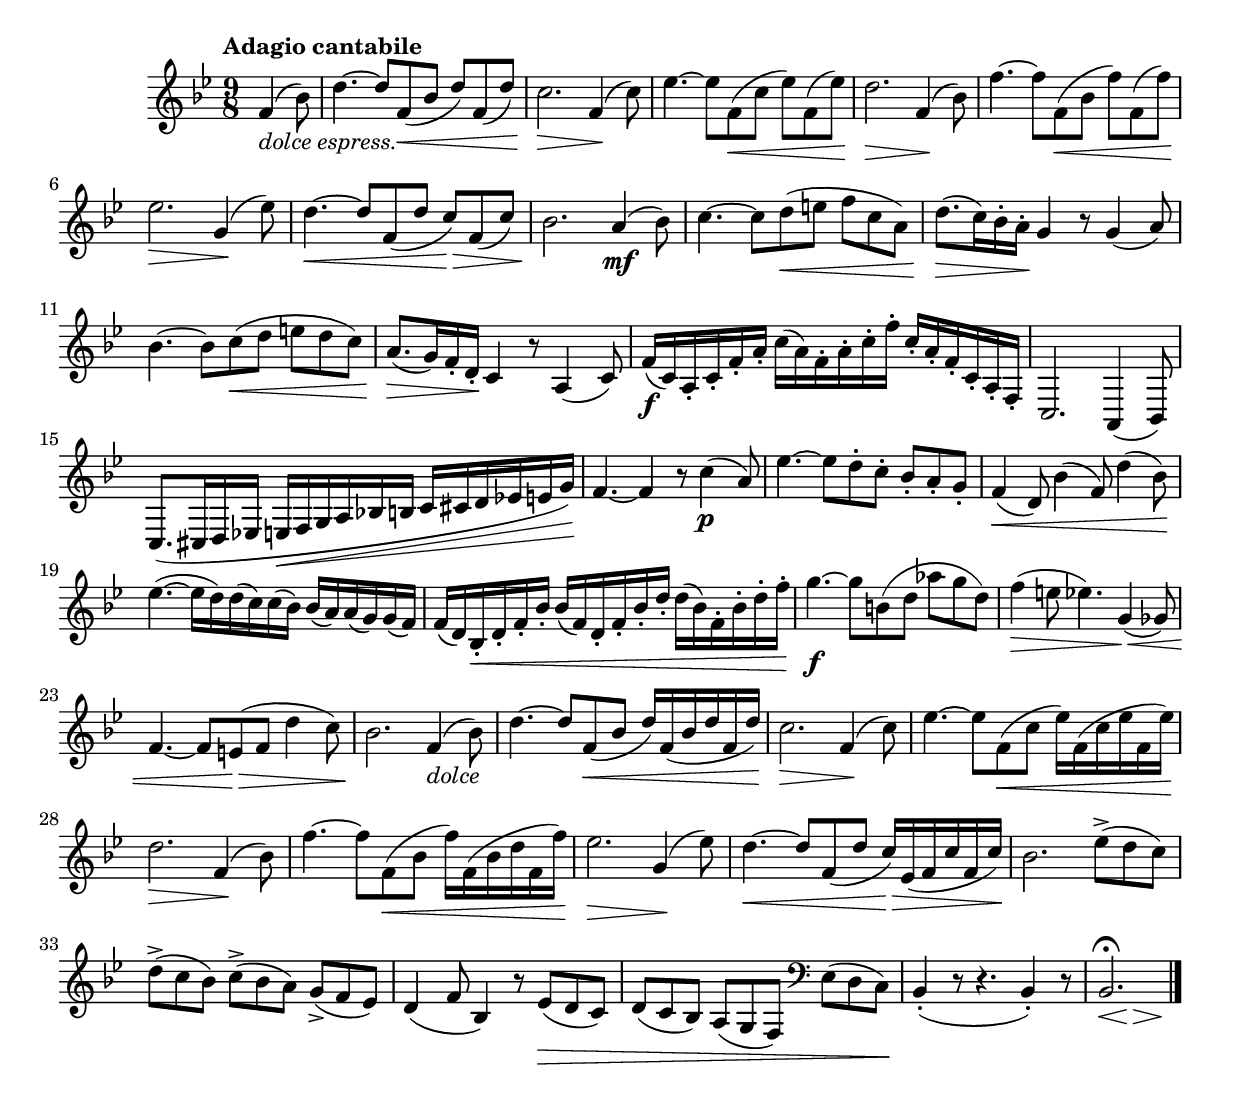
\version "2.22.0"

\include "settings.ily"

\language "english"

\relative {
  \transposition f

  \tempo "Adagio cantabile"

  \key b-flat \major
  \time 9/8

  \partial 4. { f'4_\markup { \italic "dolce espress." }( b-flat8) } |
  d4.~8 f,8( \< b-flat d) f,( d') |
  c2. \> f,4( \! c'8) |
  e-flat4.~8 f,8( \< c' e-flat) f,( e-flat') |
  d2. \> f,4( \! b-flat8) |
  f'4.~8 f,8( \< b-flat f') f,( f') |
  e-flat2. \> g,4( \! e-flat'8) |
  d4.~ \< d8 f,8( d' c) \> f,( c') |
  b-flat2. \! a4( \mf b-flat8) |

  c4.~8 d( \< e f c a) |
  d8.( \> c16) b-flat-. a-. \! g4 r8 g4( a8) |
  b-flat4.~8 c( \< d e d c) |
  a8.( \> g16) f-. d-. \! c4 r8 a4( c8) |
  f16( \f c) a-. c-. f-. a-. c( a) f-. a-. c-. f-. c-. a-. f-. c-. a-. f-. |
  c2. a4( b-flat8) |
  c8.( c-sharp16 d e-flat! e \tweak rotation #'(7 0 0) \< f g a b-flat! b c c-sharp d e-flat! e g) \! |
  f4.~4 r8 c'4( \p a8) |
  e-flat'4.~8 d-. c-. b-flat-. a-. g-. |
  f4( \< d8) b-flat'4( f8) d'4( b-flat8) \! |
  e-flat4.~( e-flat16 d) d( c) c( b-flat) b-flat( a) a( g) g( f) |
  f16( d) b-flat-. \< d-. f-. b-flat-. b-flat( f) d-. f-. b-flat-. d-. d( b-flat) f-. b-flat-. d-. f-. |
  g4.~ \f g8 b,( d a-flat' g d) |
  f4( \> e8 e-flat4.) g,4( \< g-flat8) |
  f4.~ f8 e( \> f d'4 c8) |
  b-flat2. \! f4_\markup { \italic "dolce" }( b-flat8) |

  d4.~8 f,8( \< b-flat d16) f,( b-flat d f, d') |
  c2. \> f,4( \! c'8) |
  e-flat4.~8 f,8( \< c' e-flat16) f,( c' e-flat f, e-flat') |
  d2. \> f,4( \! b-flat8) |
  f'4.~8 f,8( \< b-flat f'16) f,( b-flat d f, f') |
  e-flat2. \> g,4( \! e-flat'8) |
  d4.~ \< d8 f,8( d' c16) \> e-flat,( f c' f, c') |
  b-flat2. \! e-flat8->( d c) |
  d8->( c b-flat) c8->( b-flat a) g8->( f e-flat) |
  d4( f8 b-flat,4) r8 e-flat( \> d c) |
  d8( c b-flat) a( g f) \clef \bass-clef-name e-flat( d c) \! |
  \once \slurDown b-flat4-.( r8 r4. b-flat4-.) r8 |
  \partial 2. {
    <<
      { b-flat2.\fermata }
      {
        \override Hairpin.minimum-length = #3
        s4 \< s \> s \!
        \revert Hairpin.minimum-length
      }
    >>
  } | \bar "|."
}
